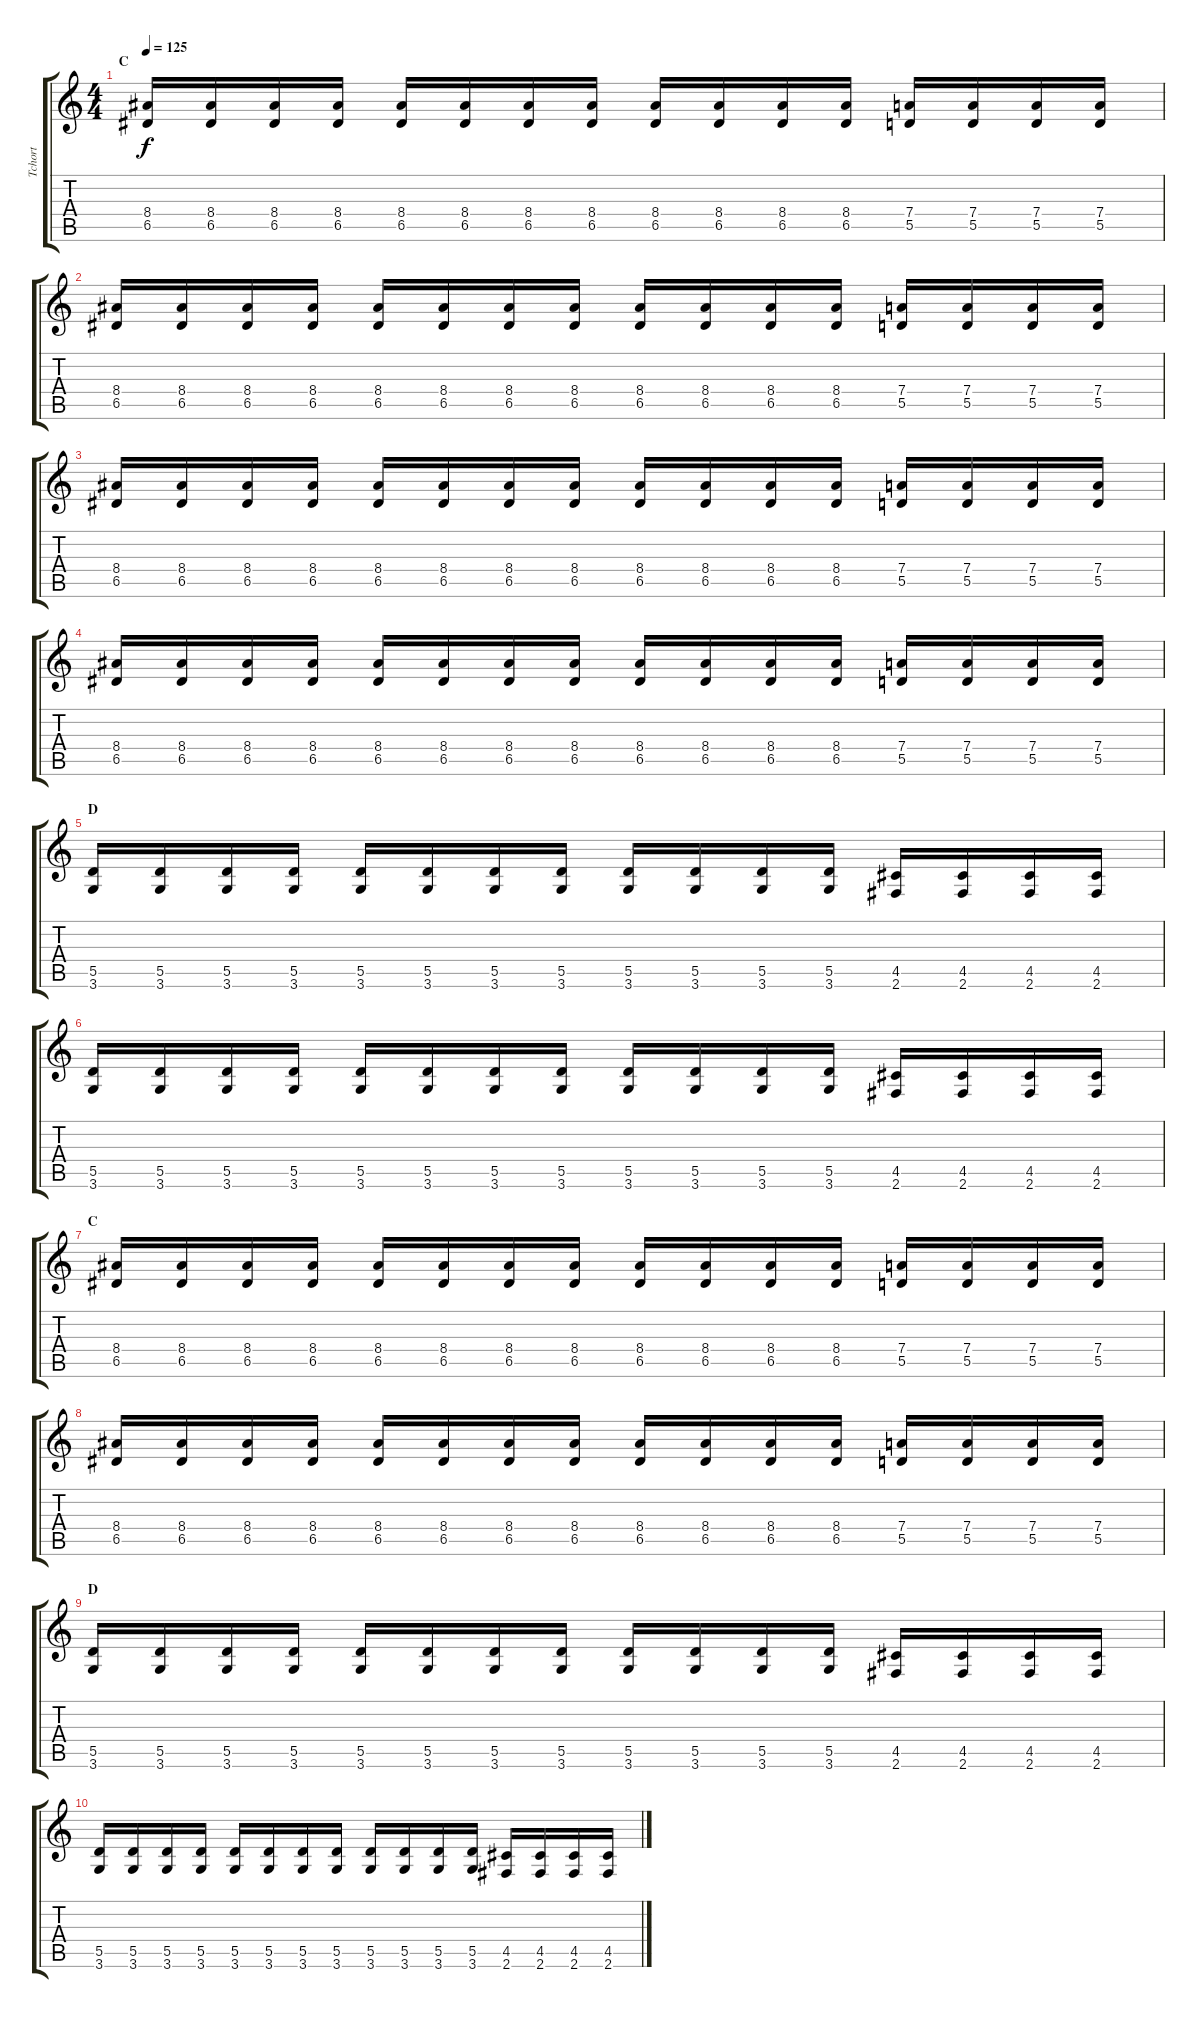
\track ("Tchort" "Tchort") {instrument distortionguitar}
\staff {score tabs}
\tuning (E4 B3 G3 D3 A2 E2) {hide}
\ts (4 4)
\section ("" "C")
\tempo 125
\clef g2
\ks c
(8.4 6.5).16{dy f} (8.4 6.5).16 (8.4 6.5).16 (8.4 6.5).16 (8.4 6.5).16 (8.4 6.5).16 (8.4 6.5).16 (8.4 6.5).16 (8.4 6.5).16 (8.4 6.5).16 (8.4 6.5).16 (8.4 6.5).16 (7.4 5.5).16 (7.4 5.5).16 (7.4 5.5).16 (7.4 5.5).16 |
(8.4 6.5).16 (8.4 6.5).16 (8.4 6.5).16 (8.4 6.5).16 (8.4 6.5).16 (8.4 6.5).16 (8.4 6.5).16 (8.4 6.5).16 (8.4 6.5).16 (8.4 6.5).16 (8.4 6.5).16 (8.4 6.5).16 (7.4 5.5).16 (7.4 5.5).16 (7.4 5.5).16 (7.4 5.5).16 |
(8.4 6.5).16 (8.4 6.5).16 (8.4 6.5).16 (8.4 6.5).16 (8.4 6.5).16 (8.4 6.5).16 (8.4 6.5).16 (8.4 6.5).16 (8.4 6.5).16 (8.4 6.5).16 (8.4 6.5).16 (8.4 6.5).16 (7.4 5.5).16 (7.4 5.5).16 (7.4 5.5).16 (7.4 5.5).16 |
(8.4 6.5).16 (8.4 6.5).16 (8.4 6.5).16 (8.4 6.5).16 (8.4 6.5).16 (8.4 6.5).16 (8.4 6.5).16 (8.4 6.5).16 (8.4 6.5).16 (8.4 6.5).16 (8.4 6.5).16 (8.4 6.5).16 (7.4 5.5).16 (7.4 5.5).16 (7.4 5.5).16 (7.4 5.5).16 |
\section ("" "D")
(5.5 3.6).16 (5.5 3.6).16 (5.5 3.6).16 (5.5 3.6).16 (5.5 3.6).16 (5.5 3.6).16 (5.5 3.6).16 (5.5 3.6).16 (5.5 3.6).16 (5.5 3.6).16 (5.5 3.6).16 (5.5 3.6).16 (4.5 2.6).16 (4.5 2.6).16 (4.5 2.6).16 (4.5 2.6).16 |
(5.5 3.6).16 (5.5 3.6).16 (5.5 3.6).16 (5.5 3.6).16 (5.5 3.6).16 (5.5 3.6).16 (5.5 3.6).16 (5.5 3.6).16 (5.5 3.6).16 (5.5 3.6).16 (5.5 3.6).16 (5.5 3.6).16 (4.5 2.6).16 (4.5 2.6).16 (4.5 2.6).16 (4.5 2.6).16 |
\section ("" "C")
(8.4 6.5).16 (8.4 6.5).16 (8.4 6.5).16 (8.4 6.5).16 (8.4 6.5).16 (8.4 6.5).16 (8.4 6.5).16 (8.4 6.5).16 (8.4 6.5).16 (8.4 6.5).16 (8.4 6.5).16 (8.4 6.5).16 (7.4 5.5).16 (7.4 5.5).16 (7.4 5.5).16 (7.4 5.5).16 |
(8.4 6.5).16 (8.4 6.5).16 (8.4 6.5).16 (8.4 6.5).16 (8.4 6.5).16 (8.4 6.5).16 (8.4 6.5).16 (8.4 6.5).16 (8.4 6.5).16 (8.4 6.5).16 (8.4 6.5).16 (8.4 6.5).16 (7.4 5.5).16 (7.4 5.5).16 (7.4 5.5).16 (7.4 5.5).16 |
\section ("" "D")
(5.5 3.6).16 (5.5 3.6).16 (5.5 3.6).16 (5.5 3.6).16 (5.5 3.6).16 (5.5 3.6).16 (5.5 3.6).16 (5.5 3.6).16 (5.5 3.6).16 (5.5 3.6).16 (5.5 3.6).16 (5.5 3.6).16 (4.5 2.6).16 (4.5 2.6).16 (4.5 2.6).16 (4.5 2.6).16 |
(5.5 3.6).16 (5.5 3.6).16 (5.5 3.6).16 (5.5 3.6).16 (5.5 3.6).16 (5.5 3.6).16 (5.5 3.6).16 (5.5 3.6).16 (5.5 3.6).16 (5.5 3.6).16 (5.5 3.6).16 (5.5 3.6).16 (4.5 2.6).16 (4.5 2.6).16 (4.5 2.6).16 (4.5 2.6).16
